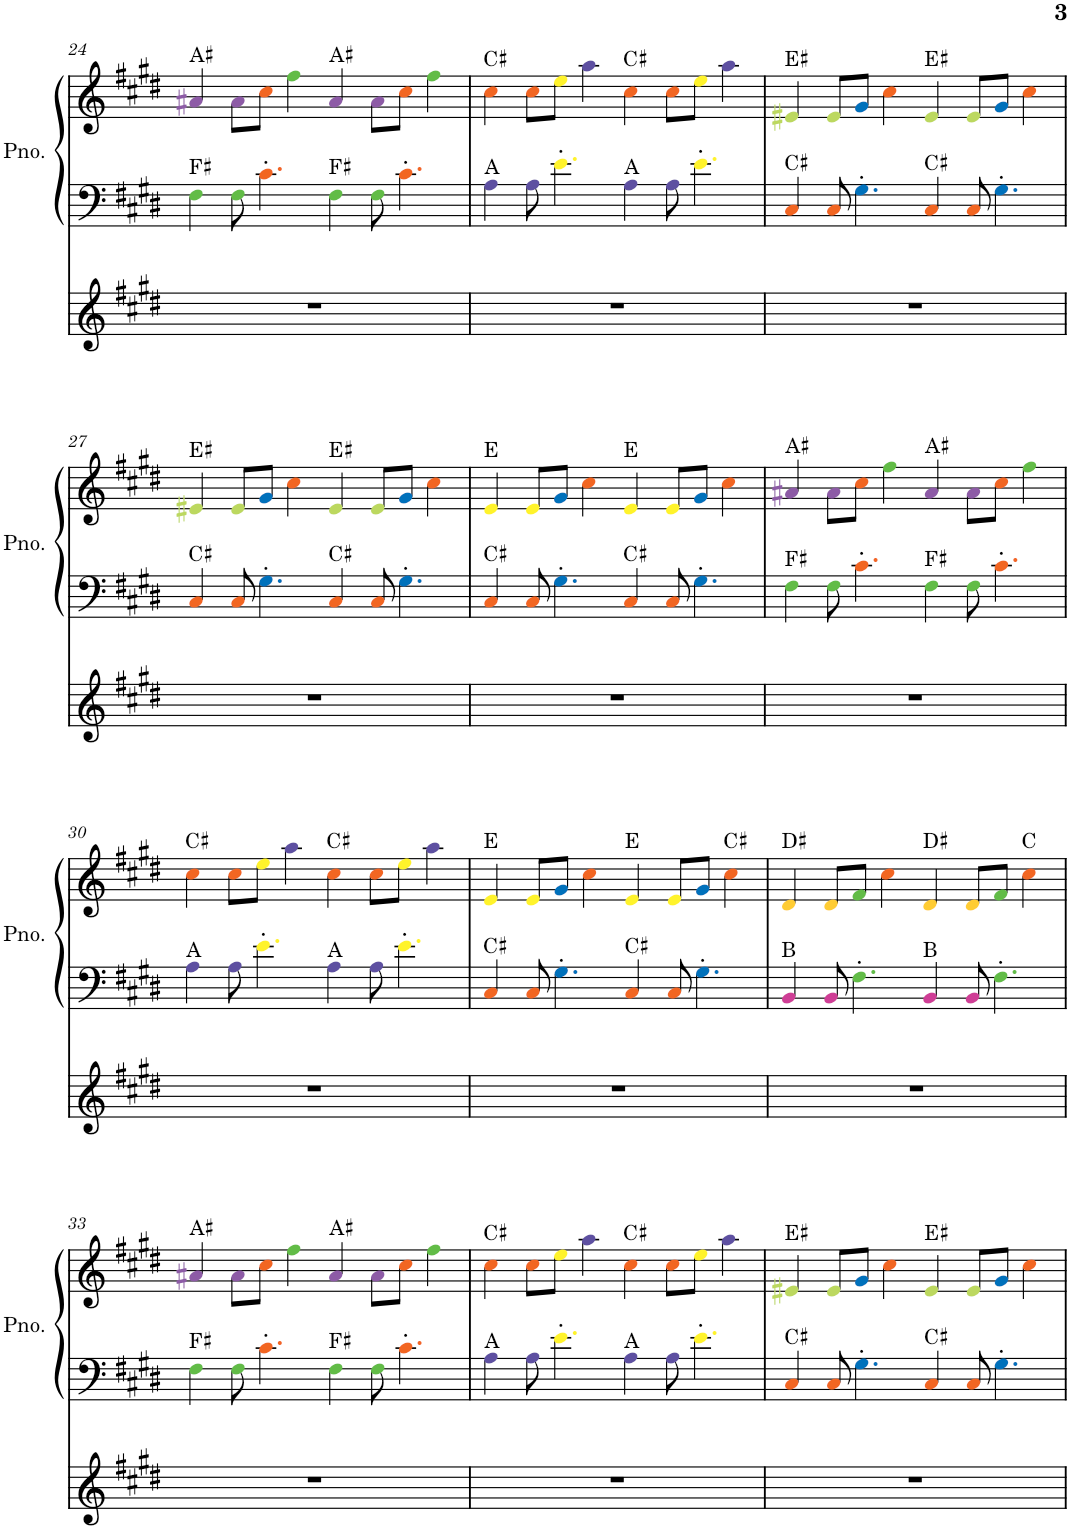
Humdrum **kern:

**kern	**kern	**kern
*part2	*part1	*part1
*staff3	*staff2	*staff1
*I"Piano, Flute	*I"Piano, Yamaha Grand Piano	*
*I'Pno	*I'Pno.	*
!!LO:PB:g=z
*clefG2	*clefF4	*clefG2
*k[f#c#g#d#]	*k[f#c#g#d#]	*k[f#c#g#d#]
*M6/4	*M6/4	*M6/4
=24	=24	=24
!	!	!LO:TX:a:t=A♯
!	!LO:TX:a:t=F♯	!
1.r	4F#i\	4a#Xj/
.	8F#i\	8a#j\L
.	4.c#'Z\	8cc#Z\J
.	.	4ff#i\
!	!	!LO:TX:a:t=A♯
!	!LO:TX:a:t=F♯	!
.	4F#i\	4a#j/
.	8F#i\	8a#j\L
.	4.c#'Z\	8cc#Z\J
.	.	4ff#i\
=25	=25	=25
!	!	!LO:TX:a:t=C♯
!	!LO:TX:a:t=A	!
1.r	4AV\	4cc#Z\
.	8AV\	8cc#Z\L
.	4.e'N\	8eeN\J
.	.	4aaV\
!	!	!LO:TX:a:t=C♯
!	!LO:TX:a:t=A	!
.	4AV\	4cc#Z\
.	8AV\	8cc#Z\L
.	4.e'N\	8eeN\J
.	.	4aaV\
=26	=26	=26
!	!	!LO:TX:a:t=E♯
!	!LO:TX:a:t=C♯	!
1.r	4C#Z/	4e#Xl/
.	8C#Z/	8e#l/L
.	4.G#'!\	8g#!/J
.	.	4cc#Z\
!	!	!LO:TX:a:t=E♯
!	!LO:TX:a:t=C♯	!
.	4C#Z/	4e#l/
.	8C#Z/	8e#l/L
.	4.G#'!\	8g#!/J
.	.	4cc#Z\
!!LO:LB:g=z
=27	=27	=27
!	!	!LO:TX:a:t=E♯
!	!LO:TX:a:t=C♯	!
1.r	4C#Z/	4e#Xl/
.	8C#Z/	8e#l/L
.	4.G#'!\	8g#!/J
.	.	4cc#Z\
!	!	!LO:TX:a:t=E♯
!	!LO:TX:a:t=C♯	!
.	4C#Z/	4e#l/
.	8C#Z/	8e#l/L
.	4.G#'!\	8g#!/J
.	.	4cc#Z\
=28	=28	=28
!	!	!LO:TX:a:t=E
!	!LO:TX:a:t=C♯	!
1.r	4C#Z/	4eN/
.	8C#Z/	8eN/L
.	4.G#'!\	8g#!/J
.	.	4cc#Z\
!	!	!LO:TX:a:t=E
!	!LO:TX:a:t=C♯	!
.	4C#Z/	4eN/
.	8C#Z/	8eN/L
.	4.G#'!\	8g#!/J
.	.	4cc#Z\
=29	=29	=29
!	!	!LO:TX:a:t=A♯
!	!LO:TX:a:t=F♯	!
1.r	4F#i\	4a#Xj/
.	8F#i\	8a#j\L
.	4.c#'Z\	8cc#Z\J
.	.	4ff#i\
!	!	!LO:TX:a:t=A♯
!	!LO:TX:a:t=F♯	!
.	4F#i\	4a#j/
.	8F#i\	8a#j\L
.	4.c#'Z\	8cc#Z\J
.	.	4ff#i\
!!LO:LB:g=z
=30	=30	=30
!	!	!LO:TX:a:t=C♯
!	!LO:TX:a:t=A	!
1.r	4AV\	4cc#Z\
.	8AV\	8cc#Z\L
.	4.e'N\	8eeN\J
.	.	4aaV\
!	!	!LO:TX:a:t=C♯
!	!LO:TX:a:t=A	!
.	4AV\	4cc#Z\
.	8AV\	8cc#Z\L
.	4.e'N\	8eeN\J
.	.	4aaV\
=31	=31	=31
!	!	!LO:TX:a:t=E
!	!LO:TX:a:t=C♯	!
1.r	4C#Z/	4eN/
.	8C#Z/	8eN/L
.	4.G#'!\	8g#!/J
.	.	4cc#Z\
!	!	!LO:TX:a:t=E
!	!LO:TX:a:t=C♯	!
.	4C#Z/	4eN/
.	8C#Z/	8eN/L
.	4.G#'!\	8g#!/J
!	!	!LO:TX:a:t=C♯
.	.	4cc#Z\
=32	=32	=32
!	!	!LO:TX:a:t=D♯
!	!LO:TX:a:t=B	!
1.r	4BB+/	4d#|/
.	8BB+/	8d#|/L
.	4.F#'i\	8f#i/J
.	.	4cc#Z\
!	!	!LO:TX:a:t=D♯
!	!LO:TX:a:t=B	!
.	4BB+/	4d#|/
.	8BB+/	8d#|/L
.	4.F#'i\	8f#i/J
!	!	!LO:TX:a:t=C
.	.	4cc#Z\
!!LO:LB:g=z
=33	=33	=33
!	!	!LO:TX:a:t=A♯
!	!LO:TX:a:t=F♯	!
1.r	4F#i\	4a#Xj/
.	8F#i\	8a#j\L
.	4.c#'Z\	8cc#Z\J
.	.	4ff#i\
!	!	!LO:TX:a:t=A♯
!	!LO:TX:a:t=F♯	!
.	4F#i\	4a#j/
.	8F#i\	8a#j\L
.	4.c#'Z\	8cc#Z\J
.	.	4ff#i\
=34	=34	=34
!	!	!LO:TX:a:t=C♯
!	!LO:TX:a:t=A	!
1.r	4AV\	4cc#Z\
.	8AV\	8cc#Z\L
.	4.e'N\	8eeN\J
.	.	4aaV\
!	!	!LO:TX:a:t=C♯
!	!LO:TX:a:t=A	!
.	4AV\	4cc#Z\
.	8AV\	8cc#Z\L
.	4.e'N\	8eeN\J
.	.	4aaV\
=35	=35	=35
!	!	!LO:TX:a:t=E♯
!	!LO:TX:a:t=C♯	!
1.r	4C#Z/	4e#Xl/
.	8C#Z/	8e#l/L
.	4.G#'!\	8g#!/J
.	.	4cc#Z\
!	!	!LO:TX:a:t=E♯
!	!LO:TX:a:t=C♯	!
.	4C#Z/	4e#l/
.	8C#Z/	8e#l/L
.	4.G#'!\	8g#!/J
.	.	4cc#Z\
=	=	=
*-	*-	*-
